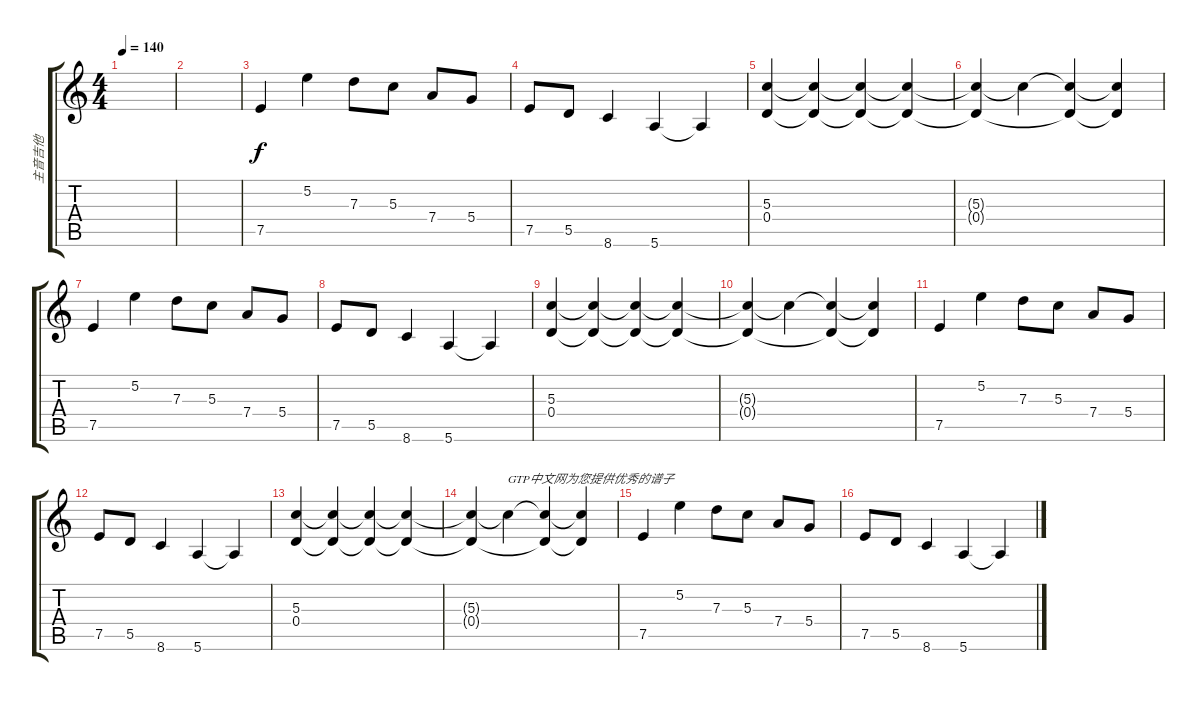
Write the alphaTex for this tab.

\track ("主音吉他" "主音吉他") {instrument distortionguitar}
\staff {score tabs}
\tuning (E4 B3 G3 D3 A2 E2) {hide}
\ts (4 4)
\tempo 140
\clef g2
\ks c
|
|
7.5.4{instrument distortionguitar} 5.2.4 7.3.8 5.3.8 7.4.8 5.4.8 |
7.5.8 5.5.8 8.6.4 5.6.4 5.6{t}.4 |
(5.3 0.4).4 (5.3{t} 0.4{t}).4 (5.3{t} 0.4{t}).4 (5.3{t} 0.4{t}).4 |
(5.3{t} 0.4{t}).4 5.3{t}.4 (5.3{t} 0.4{t}).4 (5.3{t} 0.4{t}).4 |
7.5.4 5.2.4 7.3.8 5.3.8 7.4.8 5.4.8 |
7.5.8 5.5.8 8.6.4 5.6.4 5.6{t}.4 |
(5.3 0.4).4 (5.3{t} 0.4{t}).4 (5.3{t} 0.4{t}).4 (5.3{t} 0.4{t}).4 |
(5.3{t} 0.4{t}).4 5.3{t}.4 (5.3{t} 0.4{t}).4 (5.3{t} 0.4{t}).4 |
7.5.4 5.2.4 7.3.8 5.3.8 7.4.8 5.4.8 |
7.5.8 5.5.8 8.6.4 5.6.4 5.6{t}.4 |
(5.3 0.4).4 (5.3{t} 0.4{t}).4 (5.3{t} 0.4{t}).4 (5.3{t} 0.4{t}).4 |
(5.3{t} 0.4{t}).4 5.3{t}.4{txt "GTP中文网为您提供优秀的谱子"} (5.3{t} 0.4{t}).4 (5.3{t} 0.4{t}).4 |
7.5.4 5.2.4 7.3.8 5.3.8 7.4.8 5.4.8 |
7.5.8 5.5.8 8.6.4 5.6.4 5.6{t}.4
